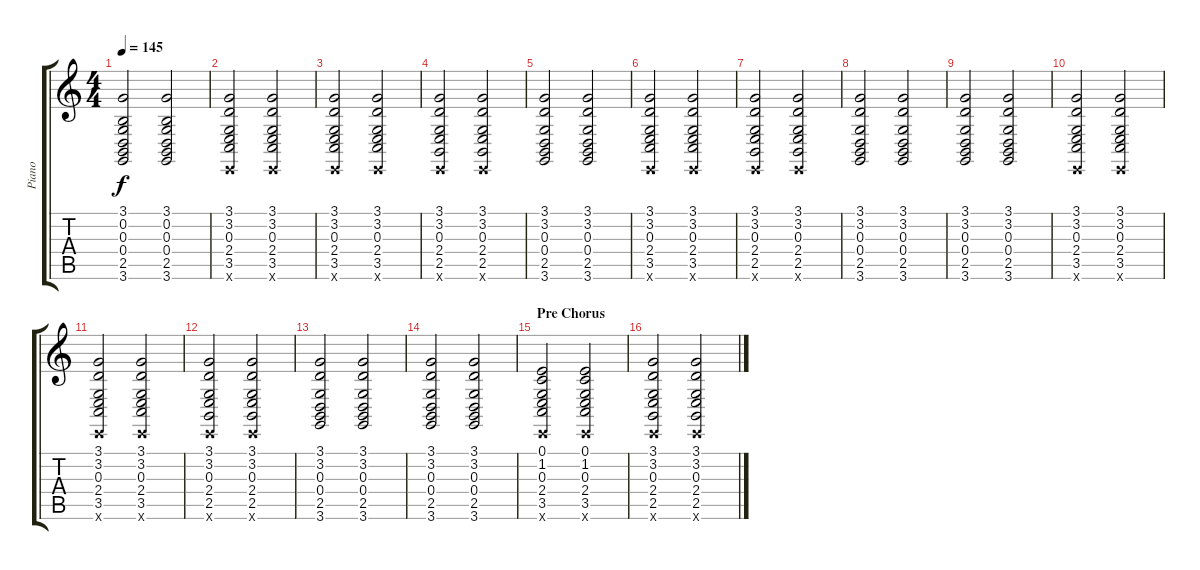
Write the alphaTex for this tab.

\track ("Piano" "Piano") {instrument brightacousticpiano}
\staff {score tabs}
\tuning (E4 B3 G3 D3 A2 E2) {hide}
\ts (4 4)
\tempo 145
\clef g2
\ks c
(3.1 0.2 0.3 0.4 2.5 3.6).2{dy f} (3.1 0.2 0.3 0.4 2.5 3.6).2 |
(3.1 3.2 0.3 2.4 3.5 0.6{x}).2 (3.1 3.2 0.3 2.4 3.5 0.6{x}).2 |
(3.1 3.2 0.3 2.4 3.5 0.6{x}).2 (3.1 3.2 0.3 2.4 3.5 0.6{x}).2 |
(3.1 3.2 0.3 2.4 2.5 0.6{x}).2 (3.1 3.2 0.3 2.4 2.5 0.6{x}).2 |
(3.1 3.2 0.3 0.4 2.5 3.6).2 (3.1 3.2 0.3 0.4 2.5 3.6).2 |
(3.1 3.2 0.3 2.4 3.5 0.6{x}).2 (3.1 3.2 0.3 2.4 3.5 0.6{x}).2 |
(3.1 3.2 0.3 2.4 2.5 0.6{x}).2 (3.1 3.2 0.3 2.4 2.5 0.6{x}).2 |
(3.1 3.2 0.3 0.4 2.5 3.6).2 (3.1 3.2 0.3 0.4 2.5 3.6).2 |
(3.1 3.2 0.3 0.4 2.5 3.6).2 (3.1 3.2 0.3 0.4 2.5 3.6).2 |
(3.1 3.2 0.3 2.4 3.5 0.6{x}).2 (3.1 3.2 0.3 2.4 3.5 0.6{x}).2 |
(3.1 3.2 0.3 2.4 3.5 0.6{x}).2 (3.1 3.2 0.3 2.4 3.5 0.6{x}).2 |
(3.1 3.2 0.3 2.4 2.5 0.6{x}).2 (3.1 3.2 0.3 2.4 2.5 0.6{x}).2 |
(3.1 3.2 0.3 0.4 2.5 3.6).2 (3.1 3.2 0.3 0.4 2.5 3.6).2 |
(3.1 3.2 0.3 0.4 2.5 3.6).2 (3.1 3.2 0.3 0.4 2.5 3.6).2 |
\section ("" "Pre Chorus")
(0.1 1.2 0.3 2.4 3.5 0.6{x}).2 (0.1 1.2 0.3 2.4 3.5 0.6{x}).2 |
(3.1 3.2 0.3 2.4 2.5 0.6{x}).2 (3.1 3.2 0.3 2.4 2.5 0.6{x}).2
